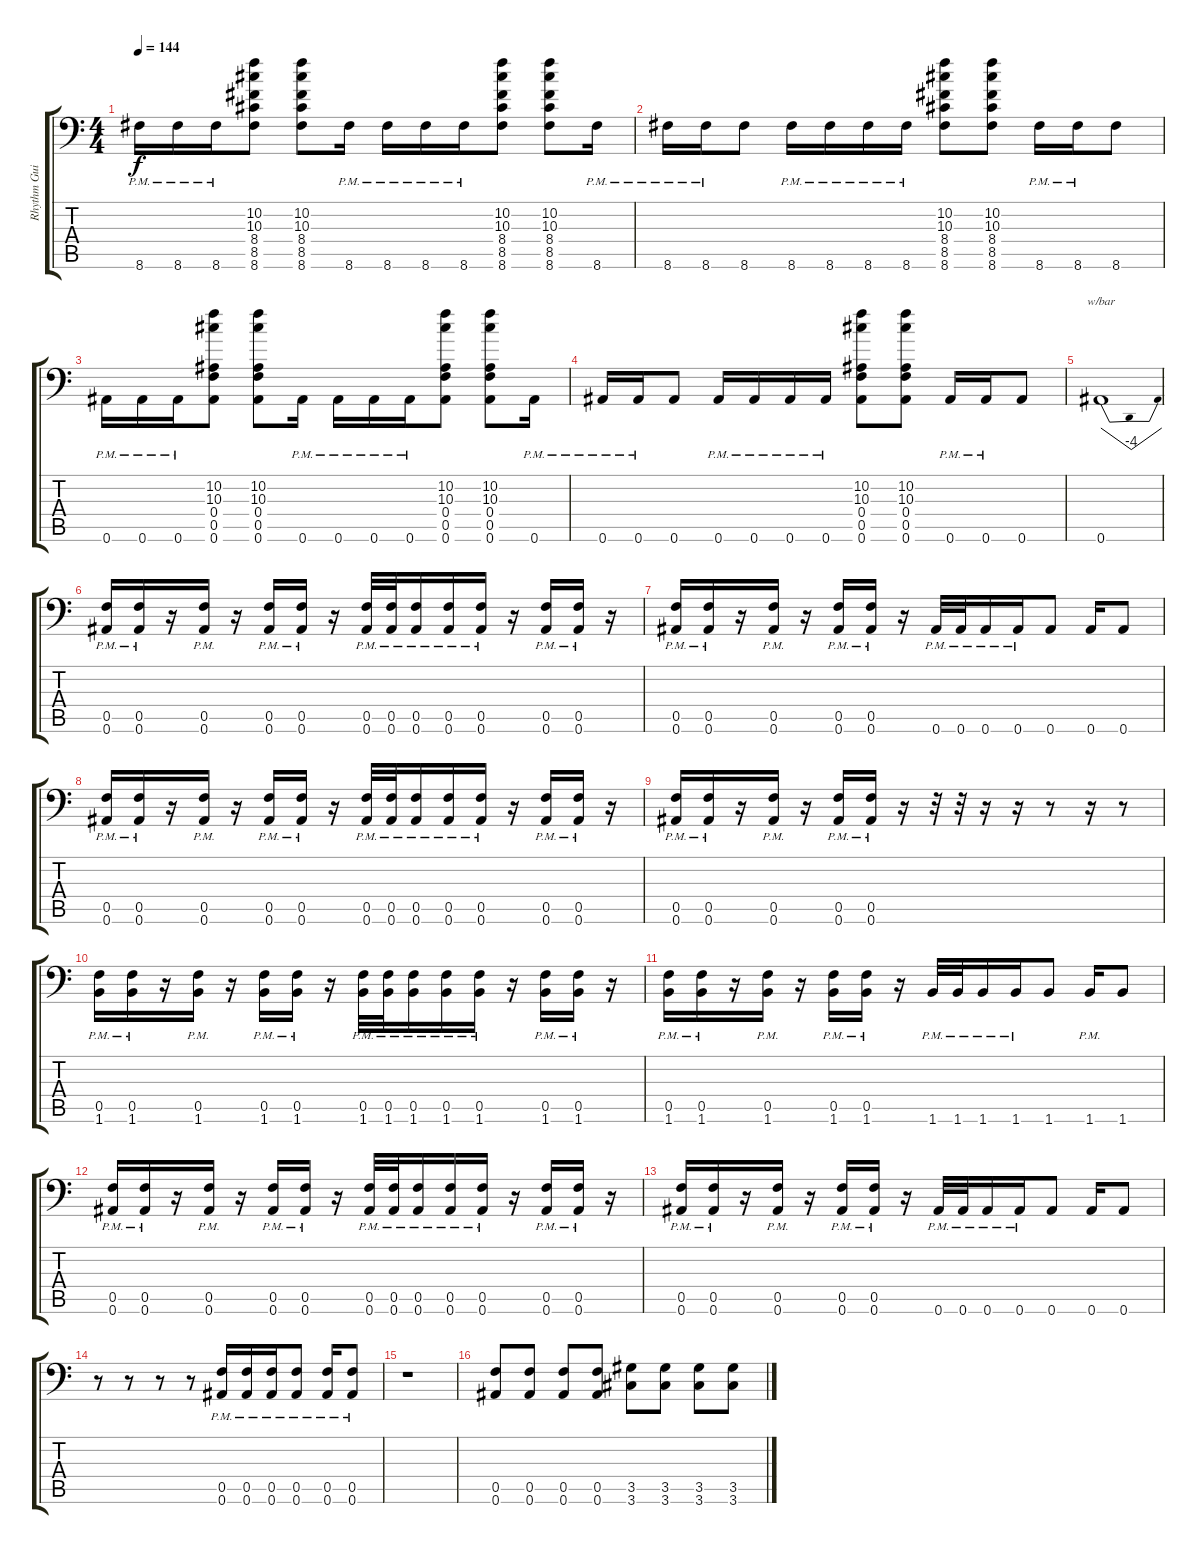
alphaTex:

\track ("Rhythm Guitar 2" "Rhythm Gui") {instrument distortionguitar}
\staff {score tabs}
\tuning (C4 G3 Eb3 Bb2 F2 Bb1) {hide}
\ts (4 4)
\tempo 144
\clef f4
\ks c
8.6{pm}.16{dy f} 8.6{pm}.16 8.6{pm}.16 (10.2 10.3 8.4 8.5 8.6).8 (10.2 10.3 8.4 8.5 8.6).8 8.6{pm}.16 8.6{pm}.16 8.6{pm}.16 8.6{pm}.16 (10.2 10.3 8.4 8.5 8.6).8 (10.2 10.3 8.4 8.5 8.6).8 8.6{pm}.16 |
8.6{pm}.16 8.6{pm}.16 8.6.8 8.6{pm}.16 8.6{pm}.16 8.6{pm}.16 8.6{pm}.16 (10.2 10.3 8.4 8.5 8.6).8 (10.2 10.3 8.4 8.5 8.6).8 8.6{pm}.16 8.6{pm}.16 8.6.8 |
0.6{pm}.16 0.6{pm}.16 0.6{pm}.16 (10.2 10.3 0.4 0.5 0.6).8 (10.2 10.3 0.4 0.5 0.6).8 0.6{pm}.16 0.6{pm}.16 0.6{pm}.16 0.6{pm}.16 (10.2 10.3 0.4 0.5 0.6).8 (10.2 10.3 0.4 0.5 0.6).8 0.6{pm}.16 |
0.6{pm}.16 0.6{pm}.16 0.6.8 0.6{pm}.16 0.6{pm}.16 0.6{pm}.16 0.6{pm}.16 (10.2 10.3 0.4 0.5 0.6).8 (10.2 10.3 0.4 0.5 0.6).8 0.6{pm}.16 0.6{pm}.16 0.6.8 |
0.6.1{tbe (dip default 0 0 30 -16 60 0)} |
(0.5{pm} 0.6{pm}).16 (0.5{pm} 0.6{pm}).16 r.16 (0.5{pm} 0.6{pm}).16 r.16 (0.5{pm} 0.6{pm}).16 (0.5{pm} 0.6{pm}).16 r.16 (0.5{pm} 0.6{pm}).32 (0.5{pm} 0.6{pm}).32 (0.5{pm} 0.6{pm}).16 (0.5{pm} 0.6{pm}).16 (0.5{pm} 0.6{pm}).16 r.16 (0.5{pm} 0.6{pm}).16 (0.5{pm} 0.6{pm}).16 r.16 |
(0.5{pm} 0.6{pm}).16 (0.5{pm} 0.6{pm}).16 r.16 (0.5{pm} 0.6{pm}).16 r.16 (0.5{pm} 0.6{pm}).16 (0.5{pm} 0.6{pm}).16 r.16 0.6{pm}.32 0.6{pm}.32 0.6{pm}.16 0.6{pm}.16 0.6.8 0.6.16 0.6.8 |
(0.5{pm} 0.6{pm}).16 (0.5{pm} 0.6{pm}).16 r.16 (0.5{pm} 0.6{pm}).16 r.16 (0.5{pm} 0.6{pm}).16 (0.5{pm} 0.6{pm}).16 r.16 (0.5{pm} 0.6{pm}).32 (0.5{pm} 0.6{pm}).32 (0.5{pm} 0.6{pm}).16 (0.5{pm} 0.6{pm}).16 (0.5{pm} 0.6{pm}).16 r.16 (0.5{pm} 0.6{pm}).16 (0.5{pm} 0.6{pm}).16 r.16 |
(0.5{pm} 0.6{pm}).16 (0.5{pm} 0.6{pm}).16 r.16 (0.5{pm} 0.6{pm}).16 r.16 (0.5{pm} 0.6{pm}).16 (0.5{pm} 0.6{pm}).16 r.16 r.32 r.32 r.16 r.16 r.8 r.16 r.8 |
(0.5{pm} 1.6{pm}).16 (0.5{pm} 1.6{pm}).16 r.16 (0.5{pm} 1.6{pm}).16 r.16 (0.5{pm} 1.6{pm}).16 (0.5{pm} 1.6{pm}).16 r.16 (0.5{pm} 1.6{pm}).32 (0.5{pm} 1.6{pm}).32 (0.5{pm} 1.6{pm}).16 (0.5{pm} 1.6{pm}).16 (0.5{pm} 1.6{pm}).16 r.16 (0.5{pm} 1.6{pm}).16 (0.5{pm} 1.6{pm}).16 r.16 |
(0.5{pm} 1.6{pm}).16 (0.5{pm} 1.6{pm}).16 r.16 (0.5{pm} 1.6{pm}).16 r.16 (0.5{pm} 1.6{pm}).16 (0.5{pm} 1.6{pm}).16 r.16 1.6{pm}.32 1.6{pm}.32 1.6{pm}.16 1.6{pm}.16 1.6.8 1.6{pm}.16 1.6.8 |
(0.5{pm} 0.6{pm}).16 (0.5{pm} 0.6{pm}).16 r.16 (0.5{pm} 0.6{pm}).16 r.16 (0.5{pm} 0.6{pm}).16 (0.5{pm} 0.6{pm}).16 r.16 (0.5{pm} 0.6{pm}).32 (0.5{pm} 0.6{pm}).32 (0.5{pm} 0.6{pm}).16 (0.5{pm} 0.6{pm}).16 (0.5{pm} 0.6{pm}).16 r.16 (0.5{pm} 0.6{pm}).16 (0.5{pm} 0.6{pm}).16 r.16 |
(0.5{pm} 0.6{pm}).16 (0.5{pm} 0.6{pm}).16 r.16 (0.5{pm} 0.6{pm}).16 r.16 (0.5{pm} 0.6{pm}).16 (0.5{pm} 0.6{pm}).16 r.16 0.6{pm}.32 0.6{pm}.32 0.6{pm}.16 0.6{pm}.16 0.6.8 0.6.16 0.6.8 |
r.8 r.8 r.8 r.8 (0.5{pm} 0.6{pm}).16 (0.5{pm} 0.6{pm}).16 (0.5{pm} 0.6{pm}).16 (0.5{pm} 0.6{pm}).8 (0.5{pm} 0.6{pm}).16 (0.5{pm} 0.6{pm}).8 |
r.1 |
(0.5 0.6).8 (0.5 0.6).8 (0.5 0.6).8 (0.5 0.6).8 (3.5 3.6).8 (3.5 3.6).8 (3.5 3.6).8 (3.5 3.6).8
